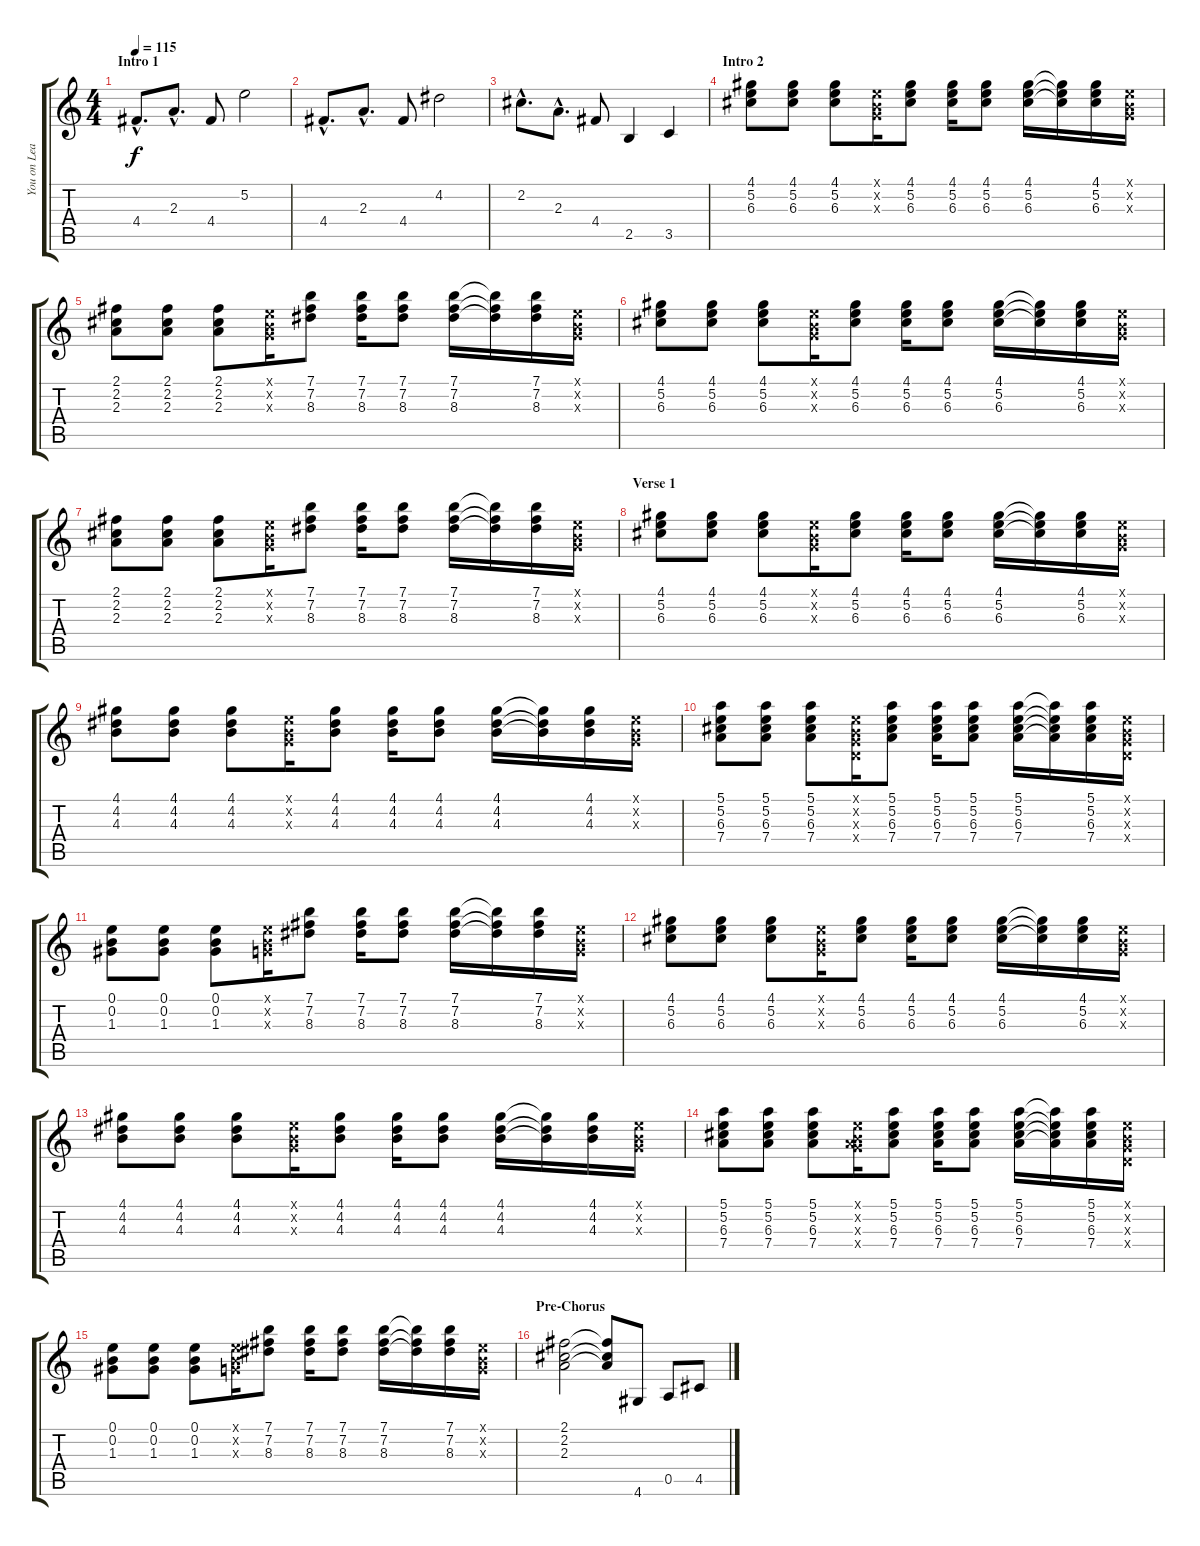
\track ("You on Lead-Guitar" "You on Lea") {instrument acousticguitarsteel}
\staff {score tabs}
\tuning (E4 B3 G3 D3 A2 E2) {hide}
\ts (4 4)
\section ("" "Intro 1")
\tempo 115
\clef g2
\ks c
4.4{hac}.8{d dy f instrument acousticguitarsteel} 2.3{hac}.8{d} 4.4.8 5.2.2 |
4.4{hac}.8{d} 2.3{hac}.8{d} 4.4.8 4.2.2 |
2.2{hac}.8{d} 2.3{hac}.8{d} 4.4.8 2.5.4 3.5.4 |
\section ("" "Intro 2")
(4.1 5.2 6.3).8 (4.1 5.2 6.3).8 (4.1 5.2 6.3).8 (0.1{x} 0.2{x} 0.3{x}).16 (4.1 5.2 6.3).8 (4.1 5.2 6.3).16 (4.1 5.2 6.3).8 (4.1 5.2 6.3).16 (4.1{t} 5.2{t} 6.3{t}).16 (4.1 5.2 6.3).16 (0.1{x} 0.2{x} 0.3{x}).16 |
(2.1 2.2 2.3).8 (2.1 2.2 2.3).8 (2.1 2.2 2.3).8 (0.1{x} 0.2{x} 0.3{x}).16 (7.1 7.2 8.3).8 (7.1 7.2 8.3).16 (7.1 7.2 8.3).8 (7.1 7.2 8.3).16 (7.1{t} 7.2{t} 8.3{t}).16 (7.1 7.2 8.3).16 (0.1{x} 0.2{x} 0.3{x}).16 |
(4.1 5.2 6.3).8 (4.1 5.2 6.3).8 (4.1 5.2 6.3).8 (0.1{x} 0.2{x} 0.3{x}).16 (4.1 5.2 6.3).8 (4.1 5.2 6.3).16 (4.1 5.2 6.3).8 (4.1 5.2 6.3).16 (4.1{t} 5.2{t} 6.3{t}).16 (4.1 5.2 6.3).16 (0.1{x} 0.2{x} 0.3{x}).16 |
(2.1 2.2 2.3).8 (2.1 2.2 2.3).8 (2.1 2.2 2.3).8 (0.1{x} 0.2{x} 0.3{x}).16 (7.1 7.2 8.3).8 (7.1 7.2 8.3).16 (7.1 7.2 8.3).8 (7.1 7.2 8.3).16 (7.1{t} 7.2{t} 8.3{t}).16 (7.1 7.2 8.3).16 (0.1{x} 0.2{x} 0.3{x}).16 |
\section ("" "Verse 1")
(4.1 5.2 6.3).8 (4.1 5.2 6.3).8 (4.1 5.2 6.3).8 (0.1{x} 0.2{x} 0.3{x}).16 (4.1 5.2 6.3).8 (4.1 5.2 6.3).16 (4.1 5.2 6.3).8 (4.1 5.2 6.3).16 (4.1{t} 5.2{t} 6.3{t}).16 (4.1 5.2 6.3).16 (0.1{x} 0.2{x} 0.3{x}).16 |
(4.1 4.2 4.3).8 (4.1 4.2 4.3).8 (4.1 4.2 4.3).8 (0.1{x} 0.2{x} 0.3{x}).16 (4.1 4.2 4.3).8 (4.1 4.2 4.3).16 (4.1 4.2 4.3).8 (4.1 4.2 4.3).16 (4.1{t} 4.2{t} 4.3{t}).16 (4.1 4.2 4.3).16 (0.1{x} 0.2{x} 0.3{x}).16 |
(5.1 5.2 6.3 7.4).8 (5.1 5.2 6.3 7.4).8 (5.1 5.2 6.3 7.4).8 (0.1{x} 0.2{x} 0.3{x} 0.4{x}).16 (5.1 5.2 6.3 7.4).8 (5.1 5.2 6.3 7.4).16 (5.1 5.2 6.3 7.4).8 (5.1 5.2 6.3 7.4).16 (5.1{t} 5.2{t} 6.3{t} 7.4{t}).16 (5.1 5.2 6.3 7.4).16 (0.1{x} 0.2{x} 0.3{x} 0.4{x}).16 |
(0.1 0.2 1.3).8 (0.1 0.2 1.3).8 (0.1 0.2 1.3).8 (0.1{x} 0.2{x} 0.3{x}).16 (7.1 7.2 8.3).8 (7.1 7.2 8.3).16 (7.1 7.2 8.3).8 (7.1 7.2 8.3).16 (7.1{t} 7.2{t} 8.3{t}).16 (7.1 7.2 8.3).16 (0.1{x} 0.2{x} 0.3{x}).16 |
(4.1 5.2 6.3).8 (4.1 5.2 6.3).8 (4.1 5.2 6.3).8 (0.1{x} 0.2{x} 0.3{x}).16 (4.1 5.2 6.3).8 (4.1 5.2 6.3).16 (4.1 5.2 6.3).8 (4.1 5.2 6.3).16 (4.1{t} 5.2{t} 6.3{t}).16 (4.1 5.2 6.3).16 (0.1{x} 0.2{x} 0.3{x}).16 |
(4.1 4.2 4.3).8 (4.1 4.2 4.3).8 (4.1 4.2 4.3).8 (0.1{x} 0.2{x} 0.3{x}).16 (4.1 4.2 4.3).8 (4.1 4.2 4.3).16 (4.1 4.2 4.3).8 (4.1 4.2 4.3).16 (4.1{t} 4.2{t} 4.3{t}).16 (4.1 4.2 4.3).16 (0.1{x} 0.2{x} 0.3{x}).16 |
(5.1 5.2 6.3 7.4).8 (5.1 5.2 6.3 7.4).8 (5.1 5.2 6.3 7.4).8 (0.1{x} 0.2{x} 0.3{x} 7.4{x}).16 (5.1 5.2 6.3 7.4).8 (5.1 5.2 6.3 7.4).16 (5.1 5.2 6.3 7.4).8 (5.1 5.2 6.3 7.4).16 (5.1{t} 5.2{t} 6.3{t} 7.4{t}).16 (5.1 5.2 6.3 7.4).16 (0.1{x} 0.2{x} 0.3{x} 0.4{x}).16 |
(0.1 0.2 1.3).8 (0.1 0.2 1.3).8 (0.1 0.2 1.3).8 (0.1{x} 0.2{x} 0.3{x}).16 (7.1 7.2 8.3).8 (7.1 7.2 8.3).16 (7.1 7.2 8.3).8 (7.1 7.2 8.3).16 (7.1{t} 7.2{t} 8.3{t}).16 (7.1 7.2 8.3).16 (0.1{x} 0.2{x} 0.3{x}).16 |
\section ("" "Pre-Chorus")
(2.1 2.2 2.3).2 (2.1{t} 2.2{t} 2.3{t}).8 4.6.8 0.5.8 4.5.8
